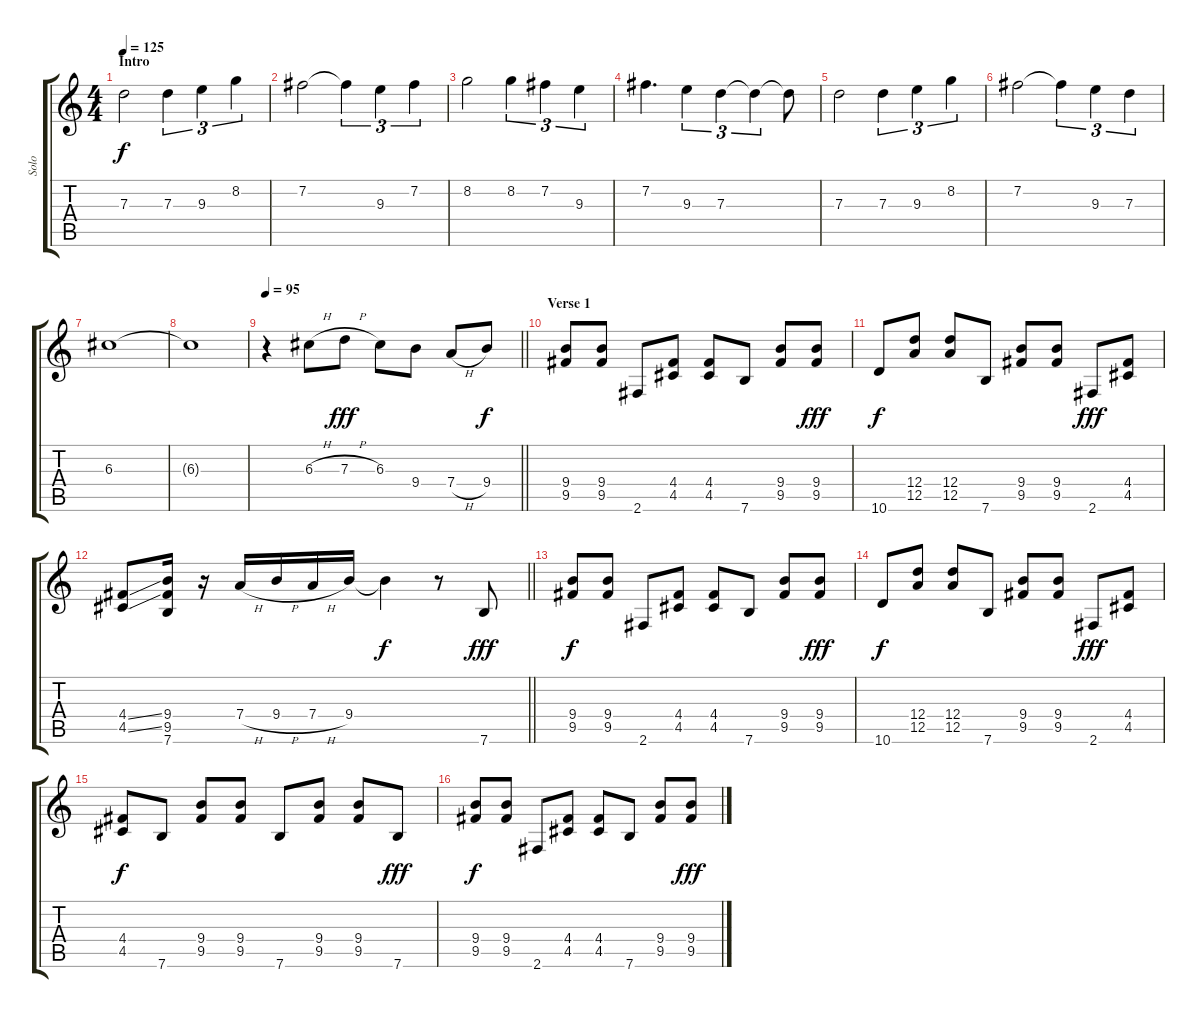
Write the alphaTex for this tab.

\track ("Solo" "Solo") {instrument distortionguitar}
\staff {score tabs}
\tuning (E4 B3 G3 D3 A2 E2) {hide}
\ts (4 4)
\section ("" "Intro")
\tempo 125
\clef g2
\ks c
7.3.2{dy f instrument distortionguitar} 7.3.4{tu (3 2)} 9.3.4{tu (3 2)} 8.2.4{tu (3 2)} |
7.2.2 7.2{t}.4{tu (3 2)} 9.3.4{tu (3 2)} 7.2.4{tu (3 2)} |
8.2.2 8.2.4{tu (3 2)} 7.2.4{tu (3 2)} 9.3.4{tu (3 2)} |
7.2.4{d} 9.3.4{tu (3 2)} 7.3.4{tu (3 2)} 7.3{t}.4{tu (3 2)} 7.3{t}.8 |
7.3.2 7.3.4{tu (3 2)} 9.3.4{tu (3 2)} 8.2.4{tu (3 2)} |
7.2.2 7.2{t}.4{tu (3 2)} 9.3.4{tu (3 2)} 7.3.4{tu (3 2)} |
6.3.1 |
6.3{t}.1 |
\tempo 95
\barLineRight lightlight
r.4 6.3{h}.8 7.3{h}.8{dy fff} 6.3.8 9.4.8 7.4{h}.8 9.4.8{dy f} |
\section ("" "Verse 1")
(9.4 9.5).8 (9.4 9.5).8 2.6.8 (4.4 4.5).8 (4.4 4.5).8 7.6.8 (9.4 9.5).8 (9.4 9.5).8{dy fff} |
10.6.8{dy f} (12.4 12.5).8 (12.4 12.5).8 7.6.8 (9.4 9.5).8 (9.4 9.5).8 2.6.8{dy fff} (4.4 4.5).8 |
\barLineRight lightlight
(4.4{ss} 4.5{ss}).8 (9.4 9.5 7.6).16 r.16 7.4{h}.16 9.4{h}.16 7.4{h}.16 9.4.16 9.4{t}.4{dy f} r.8 7.6.8{dy fff} |
\section ("" "")
(9.4 9.5).8{dy f} (9.4 9.5).8 2.6.8 (4.4 4.5).8 (4.4 4.5).8 7.6.8 (9.4 9.5).8 (9.4 9.5).8{dy fff} |
10.6.8{dy f} (12.4 12.5).8 (12.4 12.5).8 7.6.8 (9.4 9.5).8 (9.4 9.5).8 2.6.8{dy fff} (4.4 4.5).8 |
(4.4 4.5).8{dy f} 7.6.8 (9.4 9.5).8 (9.4 9.5).8 7.6.8 (9.4 9.5).8 (9.4 9.5).8 7.6.8{dy fff} |
(9.4 9.5).8{dy f} (9.4 9.5).8 2.6.8 (4.4 4.5).8 (4.4 4.5).8 7.6.8 (9.4 9.5).8 (9.4 9.5).8{dy fff}
